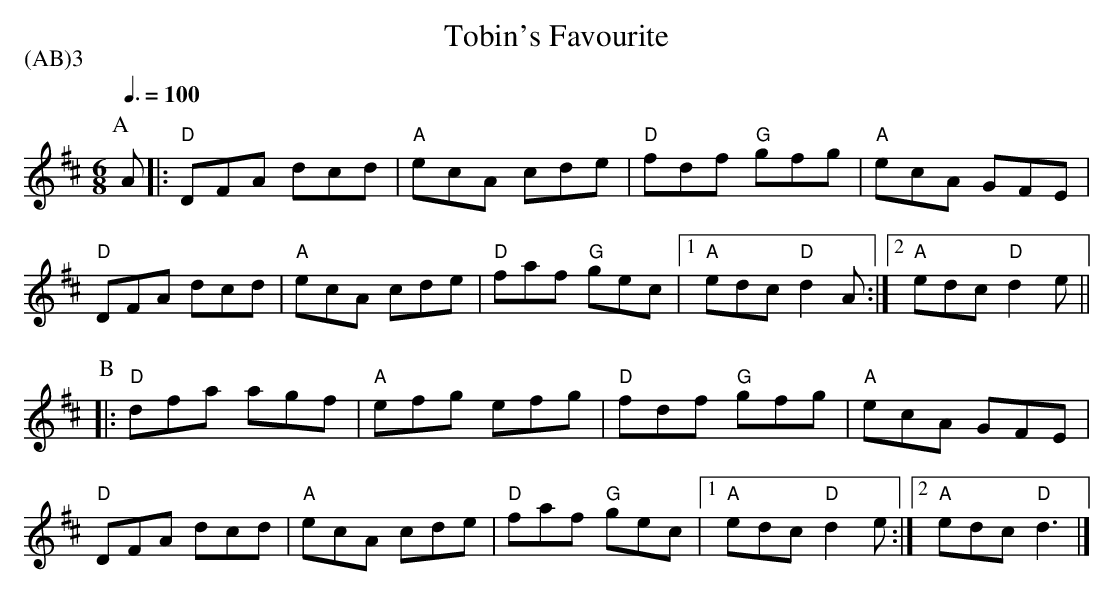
X:1
T:Tobin's Favourite
P:(AB)3
M:6/8
L:1/8
Q:3/8=100
K:D
[P:A]A|:"D"DFA dcd|"A"ecA cde|"D"fdf "G"gfg|"A"ecA GFE|
"D"DFA dcd|"A"ecA cde|"D"faf "G"gec|1"A"edc "D"d2A:|2"A"edc "D"d2 e||
[P:B]|:"D"dfa agf|"A"efg efg|"D"fdf "G"gfg|"A"ecA GFE|
"D"DFA dcd|"A"ecA cde|"D"faf "G"gec|1"A"edc "D"d2e:|2"A"edc "D"d3|]
